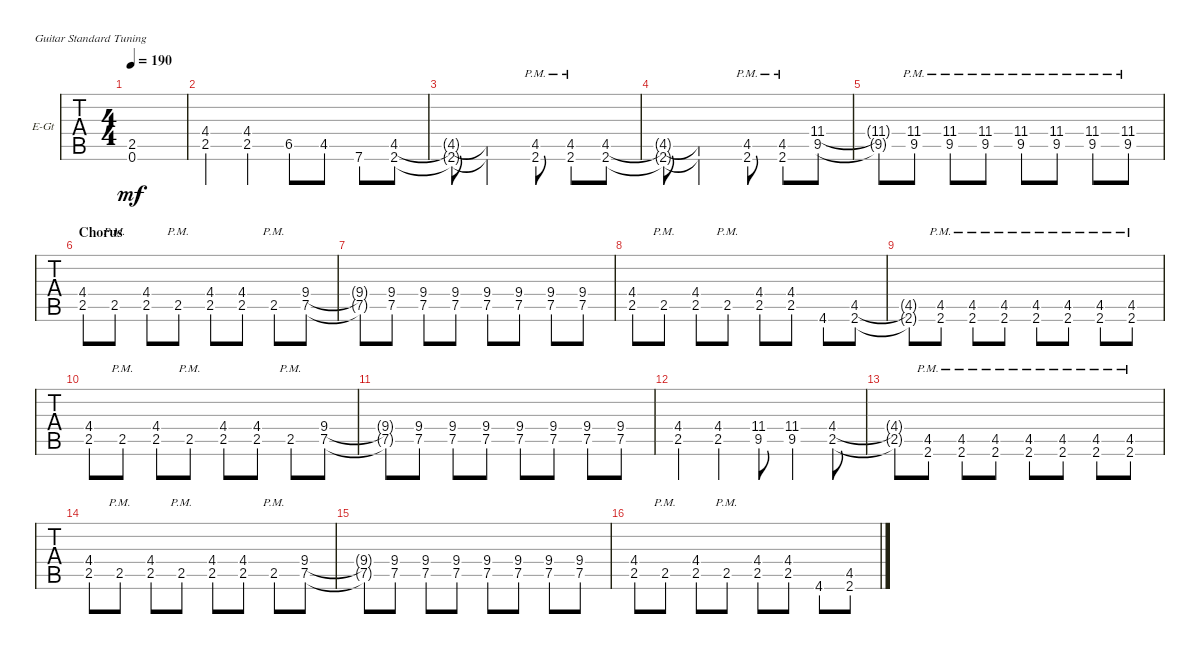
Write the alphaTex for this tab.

\defaultSystemsLayout 4
\bracketExtendMode groupsimilarinstruments
\firstSystemTrackNameOrientation horizontal
\otherSystemsTrackNameOrientation horizontal
\track ("Cole Train" "E-Gt") {instrument distortionguitar}
\staff {tabs}
\tuning (E4 B3 G3 D3 A2 E2)
\ts (4 4)
\tempo 190
\clef g2
\ks c
(0.6{t} 2.5{t}).1{dy mf} |
(4.4 2.5).4 (2.5 4.4).4 6.5.8 4.5.8 7.6.8 (2.6 4.5).8 |
(2.6{t} 4.5{t}).8 (2.6{t} 4.5{t}).2 (2.6{pm} 4.5{pm}).8 (2.6{pm} 4.5{pm}).8 (2.6 4.5).8 |
(2.6{t} 4.5{t}).8 (2.6{t} 4.5{t}).2 (2.6{pm} 4.5{pm}).8 (2.6{pm} 4.5{pm}).8 (9.5 11.4).8 |
(9.5{t} 11.4{t}).8 (9.5{pm} 11.4{pm}).8 (9.5{pm} 11.4{pm}).8 (9.5{pm} 11.4{pm}).8 (9.5{pm} 11.4{pm}).8 (9.5{pm} 11.4{pm}).8 (9.5{pm} 11.4{pm}).8 (9.5{pm} 11.4{pm}).8 |
\section ("" "Chorus")
(2.5 4.4).8 2.5{pm}.8 (2.5 4.4).8 2.5{pm}.8 (2.5 4.4).8 (2.5 4.4).8 2.5{pm}.8 (7.5 9.4).8 |
(7.5{t} 9.4{t}).8 (7.5 9.4).8 (7.5 9.4).8 (7.5 9.4).8 (7.5 9.4).8 (7.5 9.4).8 (7.5 9.4).8 (7.5 9.4).8 |
(2.5 4.4).8 2.5{pm}.8 (2.5 4.4).8 2.5{pm}.8 (2.5 4.4).8 (2.5 4.4).8 4.6.8 (4.5 2.6).8 |
(4.5{t} 2.6{t}).8 (4.5{pm} 2.6{pm}).8 (4.5{pm} 2.6{pm}).8 (4.5{pm} 2.6{pm}).8 (4.5{pm} 2.6{pm}).8 (4.5{pm} 2.6{pm}).8 (4.5{pm} 2.6{pm}).8 (4.5{pm} 2.6{pm}).8 |
(2.5 4.4).8 2.5{pm}.8 (2.5 4.4).8 2.5{pm}.8 (2.5 4.4).8 (2.5 4.4).8 2.5{pm}.8 (7.5 9.4).8 |
(7.5{t} 9.4{t}).8 (7.5 9.4).8 (7.5 9.4).8 (7.5 9.4).8 (7.5 9.4).8 (7.5 9.4).8 (7.5 9.4).8 (7.5 9.4).8 |
(2.5 4.4).4 (2.5 4.4).4 (9.5 11.4).8 (9.5 11.4).4 (2.5 4.4).8 |
(2.5{t} 4.4{t}).8 (2.6{pm} 4.5{pm}).8 (2.6{pm} 4.5{pm}).8 (2.6{pm} 4.5{pm}).8 (2.6{pm} 4.5{pm}).8 (2.6{pm} 4.5{pm}).8 (2.6{pm} 4.5{pm}).8 (2.6{pm} 4.5{pm}).8 |
(2.5 4.4).8 2.5{pm}.8 (2.5 4.4).8 2.5{pm}.8 (2.5 4.4).8 (2.5 4.4).8 2.5{pm}.8 (7.5 9.4).8 |
(7.5{t} 9.4{t}).8 (7.5 9.4).8 (7.5 9.4).8 (7.5 9.4).8 (7.5 9.4).8 (7.5 9.4).8 (7.5 9.4).8 (7.5 9.4).8 |
(2.5 4.4).8 2.5{pm}.8 (2.5 4.4).8 2.5{pm}.8 (2.5 4.4).8 (2.5 4.4).8 4.6.8 (4.5 2.6).8
